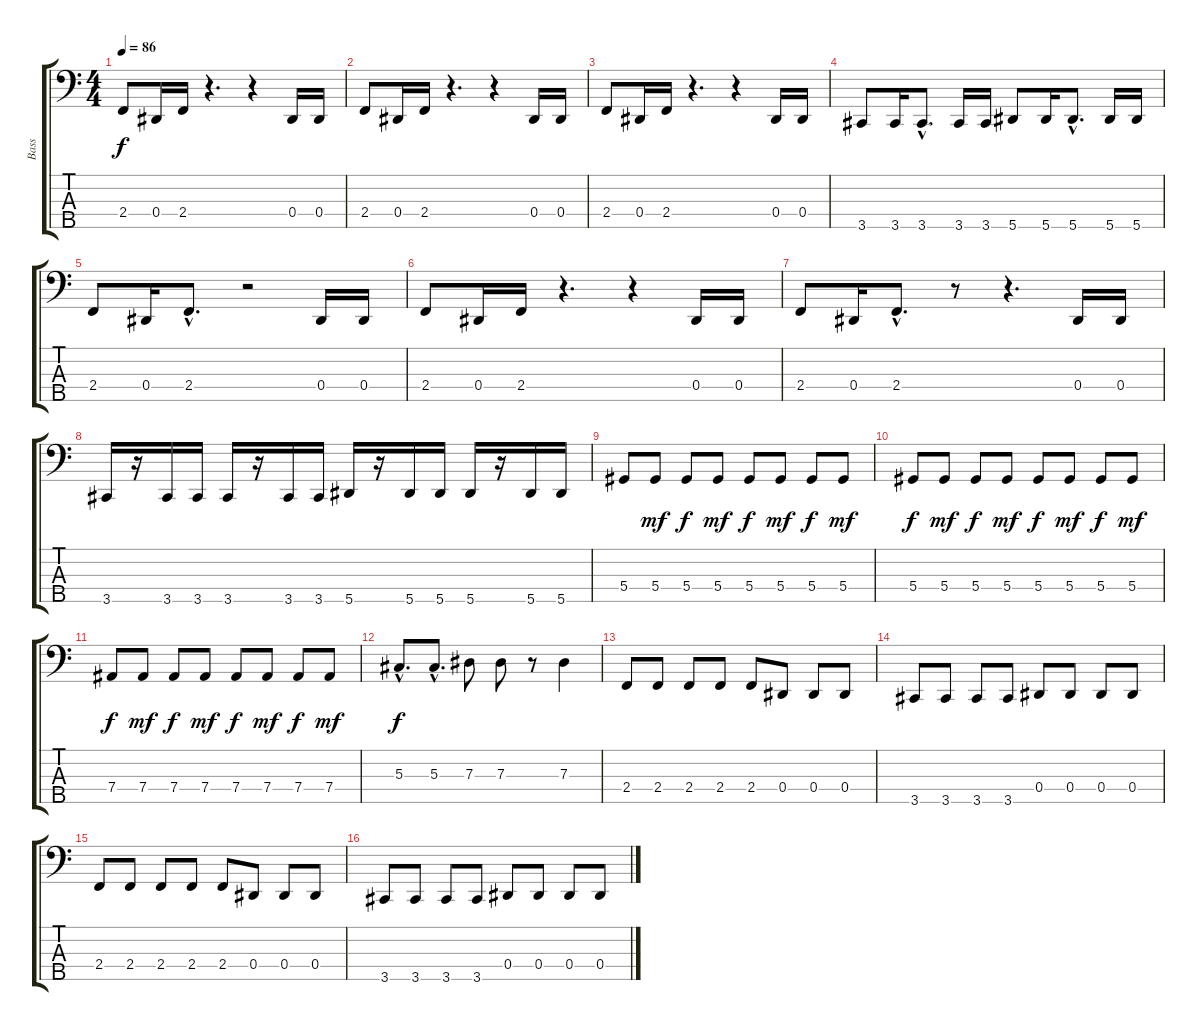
\track ("Bass" "Bass") {instrument electricbassfinger}
\staff {score tabs}
\tuning (Gb2 Db2 Ab1 Eb1 Bb0) {hide}
\ts (4 4)
\tempo 86
\clef f4
\ks c
2.4.8{dy f} 0.4.16 2.4.16 r.4{d} r.4 0.4.16 0.4.16 |
2.4.8 0.4.16 2.4.16 r.4{d} r.4 0.4.16 0.4.16 |
2.4.8 0.4.16 2.4.16 r.4{d} r.4 0.4.16 0.4.16 |
3.5.8 3.5.16 3.5{hac}.8{d} 3.5.16 3.5.16 5.5.8 5.5.16 5.5{hac}.8{d} 5.5.16 5.5.16 |
2.4.8 0.4.16 2.4{hac}.8{d} r.2 0.4.16 0.4.16 |
2.4.8 0.4.16 2.4.16 r.4{d} r.4 0.4.16 0.4.16 |
2.4.8 0.4.16 2.4{hac}.8{d} r.8 r.4{d} 0.4.16 0.4.16 |
3.5.16 r.16 3.5.16 3.5.16 3.5.16 r.16 3.5.16 3.5.16 5.5.16 r.16 5.5.16 5.5.16 5.5.16 r.16 5.5.16 5.5.16 |
5.4.8 5.4.8{dy mf} 5.4.8{dy f} 5.4.8{dy mf} 5.4.8{dy f} 5.4.8{dy mf} 5.4.8{dy f} 5.4.8{dy mf} |
5.4.8{dy f} 5.4.8{dy mf} 5.4.8{dy f} 5.4.8{dy mf} 5.4.8{dy f} 5.4.8{dy mf} 5.4.8{dy f} 5.4.8{dy mf} |
7.4.8{dy f} 7.4.8{dy mf} 7.4.8{dy f} 7.4.8{dy mf} 7.4.8{dy f} 7.4.8{dy mf} 7.4.8{dy f} 7.4.8{dy mf} |
5.3{hac}.8{d dy f} 5.3{hac}.8{d} 7.3.8 7.3.8 r.8 7.3.4 |
2.4.8 2.4.8 2.4.8 2.4.8 2.4.8 0.4.8 0.4.8 0.4.8 |
3.5.8 3.5.8 3.5.8 3.5.8 0.4.8 0.4.8 0.4.8 0.4.8 |
2.4.8 2.4.8 2.4.8 2.4.8 2.4.8 0.4.8 0.4.8 0.4.8 |
3.5.8 3.5.8 3.5.8 3.5.8 0.4.8 0.4.8 0.4.8 0.4.8
